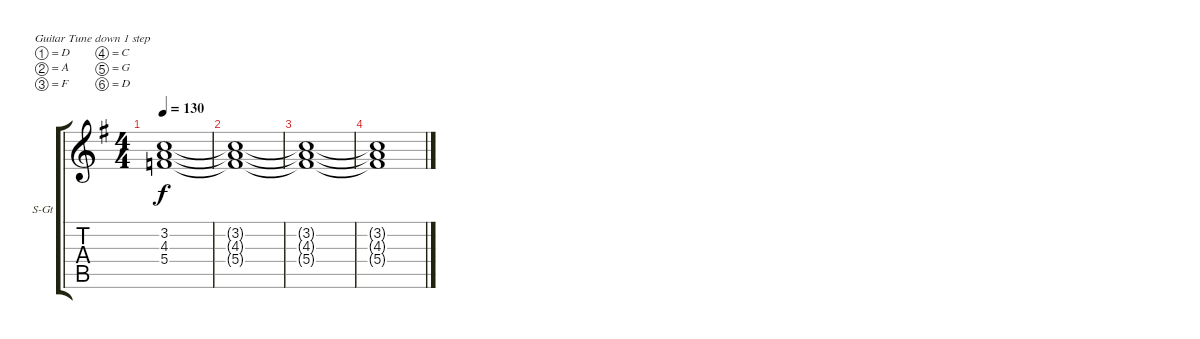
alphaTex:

\bracketExtendMode groupsimilarinstruments
\firstSystemTrackNameOrientation horizontal
\otherSystemsTrackNameOrientation horizontal
\track ("Piano Right Hand" "S-Gt") {instrument acousticgrandpiano}
\staff {score tabs}
\tuning (D4 A3 F3 C3 G2 D2)
\displaytranspose 12
\ts (4 4)
\tempo 130
\clef g2
\ks eminor
(3.2 4.3 5.4).1{dy f} |
(3.2{t} 4.3{t} 5.4{t}).1 |
(3.2{t} 4.3{t} 5.4{t}).1 |
(3.2{t} 4.3{t} 5.4{t}).1
